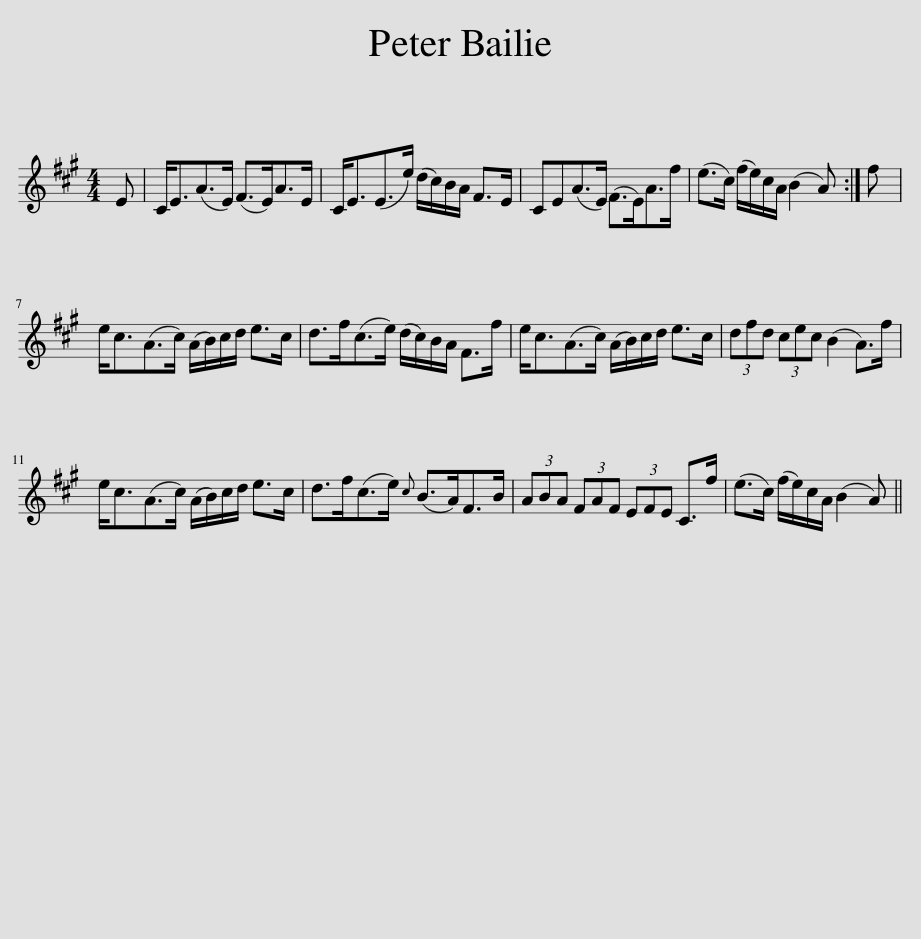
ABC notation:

X:1
L:1/8
M:4/4
I:linebreak $
K:A
V:1 treble
V:1
 E | C<E(A>E) (F>E)A>E | C<E(E>e) (d/c/)B/A/ F>E | CE(A>E) (F>E)A>f | (e>c) (f/e/)c/A/ (B2 A) :| %5
 f |$ e<c(A>c) (A/B/)c/d/ e>c | d>f(c>e) (d/c/)B/A/ F>f | e<c(A>c) (A/B/)c/d/ e>c | (3dfd (3cec (B2 A>)f |$ %10
 e<c(A>c) (A/B/)c/d/ e>c | d>f(c>e){c} (B>A)F>B | (3ABA (3FAF (3EFE C>f | (e>c) (f/e/)c/A/ (B2 A) || %14
